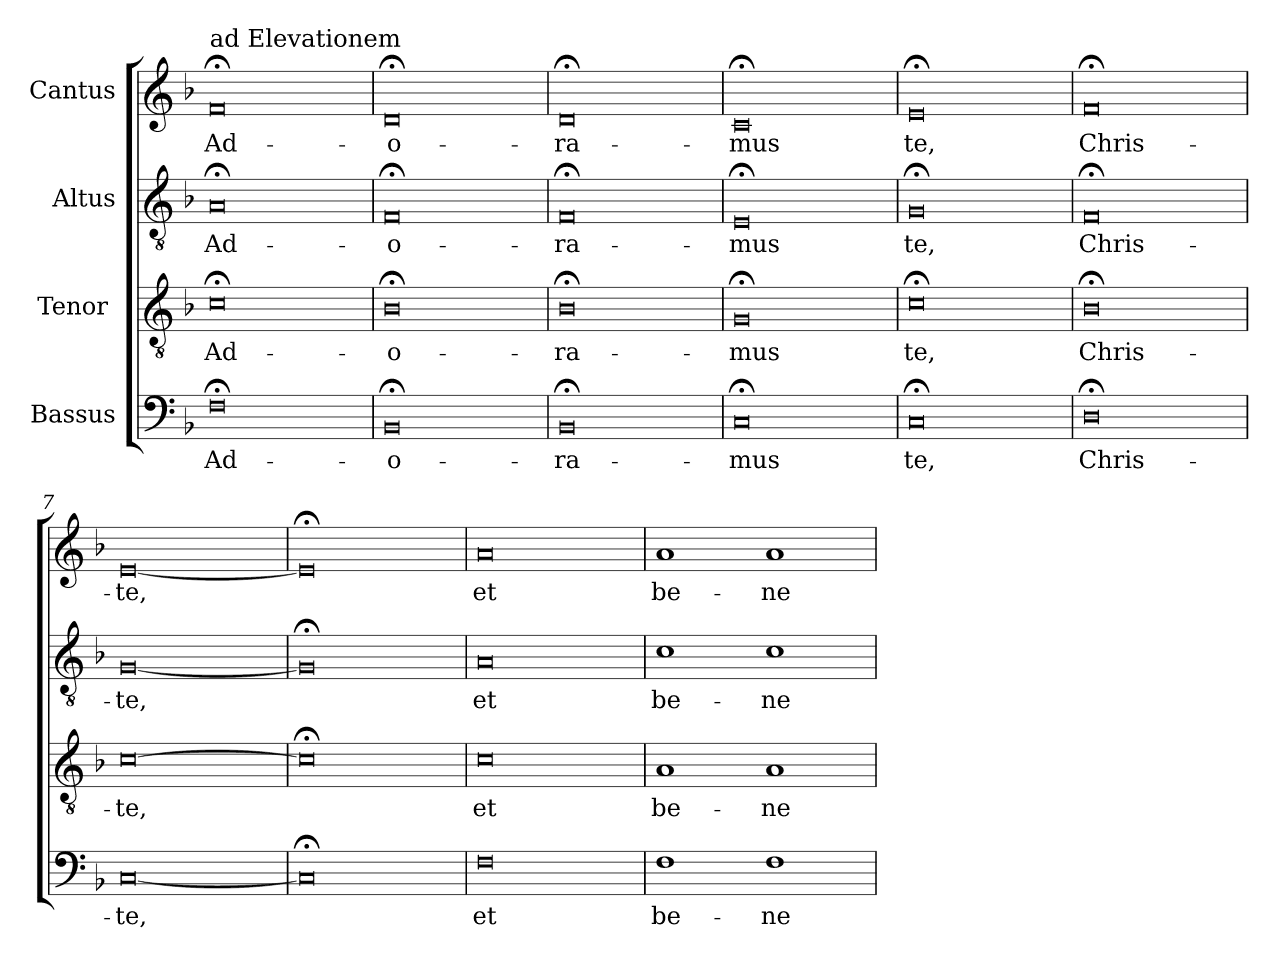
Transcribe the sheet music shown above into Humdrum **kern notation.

**kern	**text	**kern	**text	**kern	**text	**kern	**text
*part4	*part4	*part3	*part3	*part2	*part2	*part1	*part1
*staff4	*staff4	*staff3	*staff3	*staff2	*staff2	*staff1	*staff1
*I"Bassus	*	*I"Tenor 	*	*I"Altus	*	*I"Cantus	*
*clefF4	*	*clefGv2	*	*clefGv2	*	*clefG2	*
*k[b-]	*	*k[b-]	*	*k[b-]	*	*k[b-]	*
*F:	*	*F:	*	*F:	*	*F:	*
=1	=1	=1	=1	=1	=1	=1	=1
!	!	!	!	!	!	!LO:TX:a:t=ad Elevationem	!
0F;<\	Ad-	0c;<\	Ad-	0A;</	Ad-	0f;</	Ad-
=2	=2	=2	=2	=2	=2	=2	=2
0BB-;</	-o-	0B-;<\	-o-	0F;</	-o-	0d;</	-o-
=3	=3	=3	=3	=3	=3	=3	=3
0BB-;</	-ra-	0B-;<\	-ra-	0F;</	-ra-	0d;</	-ra-
=4	=4	=4	=4	=4	=4	=4	=4
0C;</	-mus	0G;</	-mus	0E;</	-mus	0c;</	-mus
=5	=5	=5	=5	=5	=5	=5	=5
0C;</	te,	0c;<\	te,	0G;</	te,	0e;</	te,
!!LO:LB:g=z
=6	=6	=6	=6	=6	=6	=6	=6
0D;<\	Chris-	0B-;<\	Chris-	0F;</	Chris-	0f;</	Chris-
=7	=7	=7	=7	=7	=7	=7	=7
[0C/	-te,	[0c\	-te,	[0G/	-te,	[0e/	-te,
=8	=8	=8	=8	=8	=8	=8	=8
0C;</]	.	0c;<\]	.	0G;</]	.	0e;</]	.
=9	=9	=9	=9	=9	=9	=9	=9
0F\	et	0c\	et	0A/	et	0a/	et
=10	=10	=10	=10	=10	=10	=10	=10
1F\	be-	1A/	be-	1c\	be-	1a/	be-
1F\	-ne-	1A/	-ne-	1c\	-ne-	1a/	-ne-
=	=	=	=	=	=	=	=
*-	*-	*-	*-	*-	*-	*-	*-
